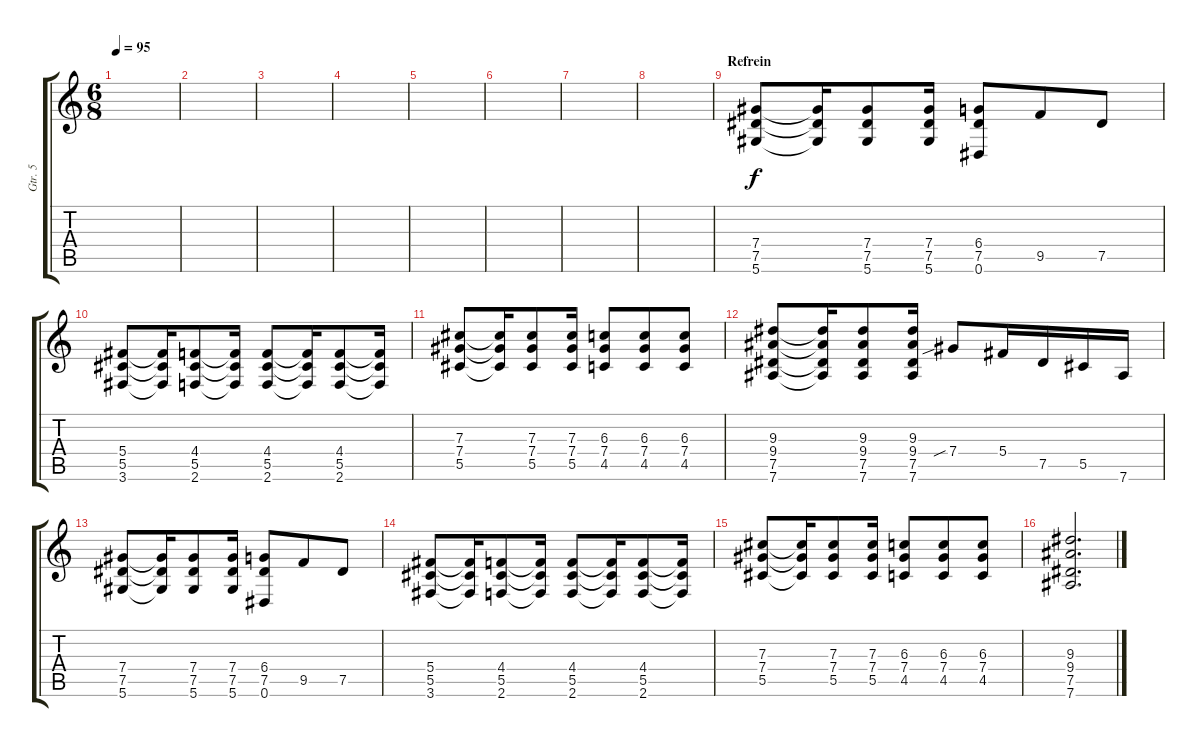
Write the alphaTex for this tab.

\track ("Gtr. 5" "Gtr. 5") {instrument overdrivenguitar}
\staff {score tabs}
\tuning (Eb4 Bb3 Gb3 Db3 Ab2 Eb2) {hide}
\ts (6 8)
\tempo 95
\clef g2
\ks c
|
|
|
|
|
|
|
|
\section ("" "Refrein")
(7.4 7.5 5.6).8 (7.4{t} 7.5{t} 5.6{t}).16 (7.4 7.5 5.6).8 (7.4 7.5 5.6).16 (6.4 7.5 0.6).8 9.5.8 7.5.8 |
(5.4 5.5 3.6).8 (5.4{t} 5.5{t} 3.6{t}).16 (4.4 5.5 2.6).8 (4.4{t} 5.5{t} 2.6{t}).16 (4.4 5.5 2.6).8 (4.4{t} 5.5{t} 2.6{t}).16 (4.4 5.5 2.6).8 (4.4{t} 5.5{t} 2.6{t}).16 |
(7.3 7.4 5.5).8 (7.3{t} 7.4{t} 5.5{t}).16 (7.3 7.4 5.5).8 (7.3 7.4 5.5).16 (6.3 7.4 4.5).8 (6.3 7.4 4.5).8 (6.3 7.4 4.5).8 |
(9.3 9.4 7.5 7.6).8 (9.3{t} 9.4{t} 7.5{t} 7.6{t}).16 (9.3 9.4 7.5 7.6).8 (9.3 9.4 7.5 7.6).16 7.4{sib}.8 5.4.16 7.5.16 5.5.16 7.6.16 |
(7.4 7.5 5.6).8 (7.4{t} 7.5{t} 5.6{t}).16 (7.4 7.5 5.6).8 (7.4 7.5 5.6).16 (6.4 7.5 0.6).8 9.5.8 7.5.8 |
(5.4 5.5 3.6).8 (5.4{t} 5.5{t} 3.6{t}).16 (4.4 5.5 2.6).8 (4.4{t} 5.5{t} 2.6{t}).16 (4.4 5.5 2.6).8 (4.4{t} 5.5{t} 2.6{t}).16 (4.4 5.5 2.6).8 (4.4{t} 5.5{t} 2.6{t}).16 |
(7.3 7.4 5.5).8 (7.3{t} 7.4{t} 5.5{t}).16 (7.3 7.4 5.5).8 (7.3 7.4 5.5).16 (6.3 7.4 4.5).8 (6.3 7.4 4.5).8 (6.3 7.4 4.5).8 |
(9.3 9.4 7.5 7.6).2{d}
